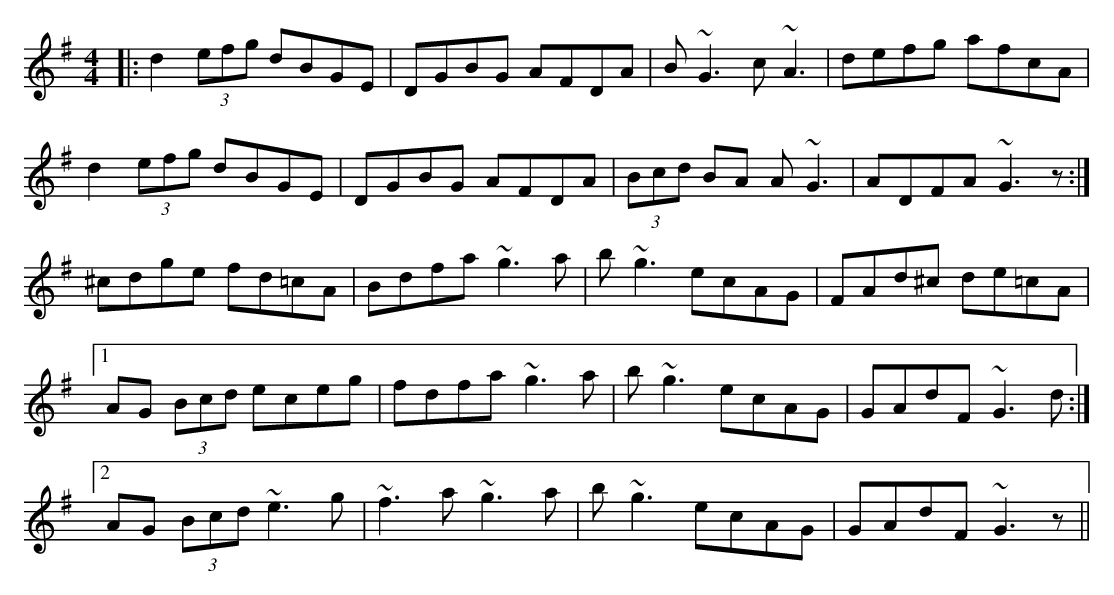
X:1
M:4/4
K:G
|:d2 (3efg dBGE|DGBG AFDA|B~G3 c~A3|defg afcA|
d2 (3efg dBGE|DGBG AFDA|(3Bcd BA A~G3|ADFA ~G3z:|
^cdge fd=cA|Bdfa ~g3a|b~g3 ecAG|FAd^c de=cA|
[1AG (3Bcd eceg|fdfa ~g3a|b~g3 ecAG|GAdF ~G3d:|
[2AG (3Bcd ~e3g|~f3a ~g3a|b~g3 ecAG|GAdF ~G3z||
